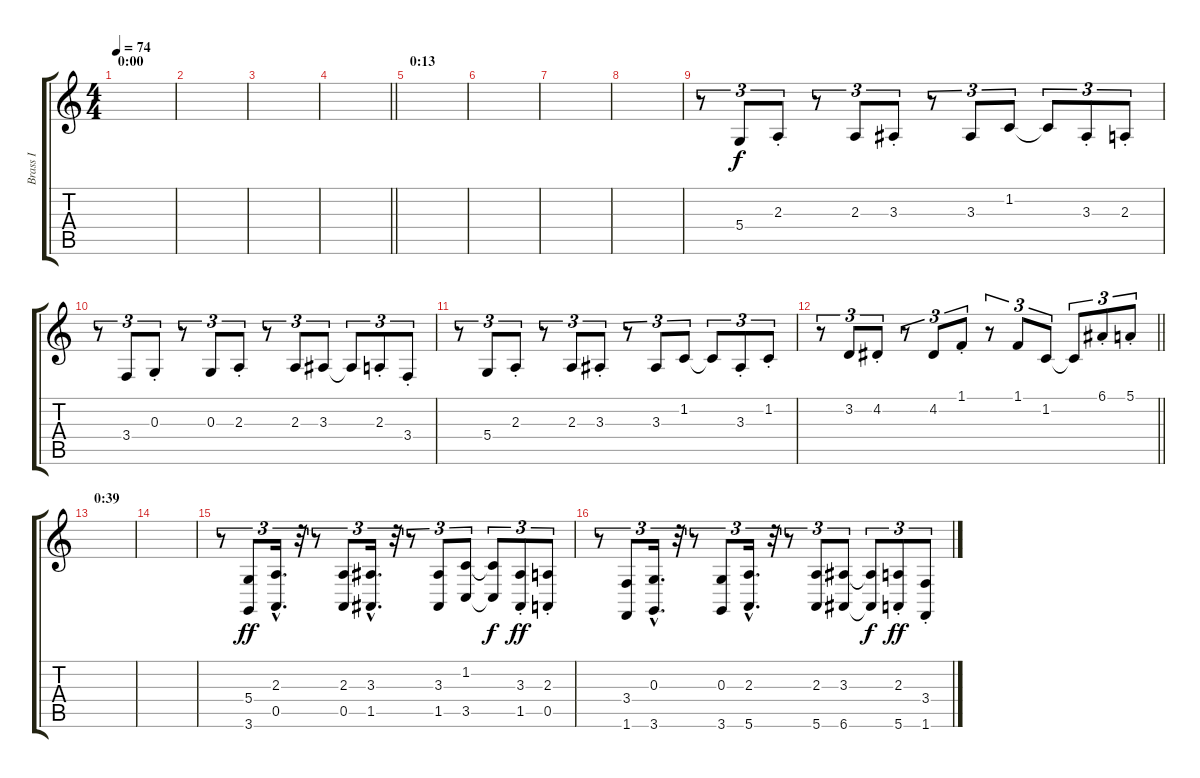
\track ("Brass I" "Brass I") {instrument frenchhorn}
\staff {score tabs}
\tuning (E4 B3 G3 D3 A2 E2) {hide}
\ts (4 4)
\section ("" "0:00 ")
\tempo 74
\clef g2
\ks c
|
|
|
\barLineRight lightlight
|
\section ("" "0:13 ")
|
|
|
|
r.8{tu (3 2) volume 14} 5.4.8{tu (3 2)} 2.3{st}.8{tu (3 2)} r.8{tu (3 2)} 2.3.8{tu (3 2)} 3.3{st}.8{tu (3 2)} r.8{tu (3 2)} 3.3.8{tu (3 2)} 1.2.8{tu (3 2)} 1.2{t}.8{tu (3 2)} 3.3{st}.8{tu (3 2)} 2.3{st}.8{tu (3 2)} |
r.8{tu (3 2)} 3.4.8{tu (3 2)} 0.3{st}.8{tu (3 2)} r.8{tu (3 2)} 0.3.8{tu (3 2)} 2.3{st}.8{tu (3 2)} r.8{tu (3 2)} 2.3.8{tu (3 2)} 3.3.8{tu (3 2)} 3.3{t}.8{tu (3 2)} 2.3{st}.8{tu (3 2)} 3.4{st}.8{tu (3 2)} |
r.8{tu (3 2)} 5.4.8{tu (3 2)} 2.3{st}.8{tu (3 2)} r.8{tu (3 2)} 2.3.8{tu (3 2)} 3.3{st}.8{tu (3 2)} r.8{tu (3 2)} 3.3.8{tu (3 2)} 1.2.8{tu (3 2)} 1.2{t}.8{tu (3 2)} 3.3{st}.8{tu (3 2)} 1.2{st}.8{tu (3 2)} |
\barLineRight lightlight
r.8{tu (3 2)} 3.2.8{tu (3 2)} 4.2{st}.8{tu (3 2)} r.8{tu (3 2)} 4.2.8{tu (3 2)} 1.1{st}.8{tu (3 2)} r.8{tu (3 2)} 1.1.8{tu (3 2)} 1.2.8{tu (3 2)} 1.2{t}.8{tu (3 2)} 6.1{st}.8{tu (3 2)} 5.1{st}.8{tu (3 2)} |
\section ("" "0:39")
|
|
r.8{tu (3 2) volume 15 balance 5} (5.4 3.6).8{tu (3 2) dy ff} (2.3{hac} 0.5{hac}).16{d tu (3 2)} r.32{tu (3 2)} r.8{tu (3 2)} (2.3 0.5).8{tu (3 2)} (3.3{hac} 1.5{hac}).16{d tu (3 2)} r.32{tu (3 2)} r.8{tu (3 2)} (3.3 1.5).8{tu (3 2)} (1.2 3.5).8{tu (3 2)} (1.2{t} 3.5{t}).8{tu (3 2) dy f} (3.3{st} 1.5{st}).8{tu (3 2) dy ff} (2.3{st} 0.5{st}).8{tu (3 2)} |
r.8{tu (3 2)} (3.4 1.6).8{tu (3 2)} (0.3{hac} 3.6{hac}).16{d tu (3 2)} r.32{tu (3 2)} r.8{tu (3 2)} (0.3 3.6).8{tu (3 2)} (2.3{hac} 5.6{hac}).16{d tu (3 2)} r.32{tu (3 2)} r.8{tu (3 2)} (2.3 5.6).8{tu (3 2)} (3.3 6.6).8{tu (3 2)} (3.3{t} 6.6{t}).8{tu (3 2) dy f} (2.3{st} 5.6{st}).8{tu (3 2) dy ff} (3.4{st} 1.6{st}).8{tu (3 2)}
